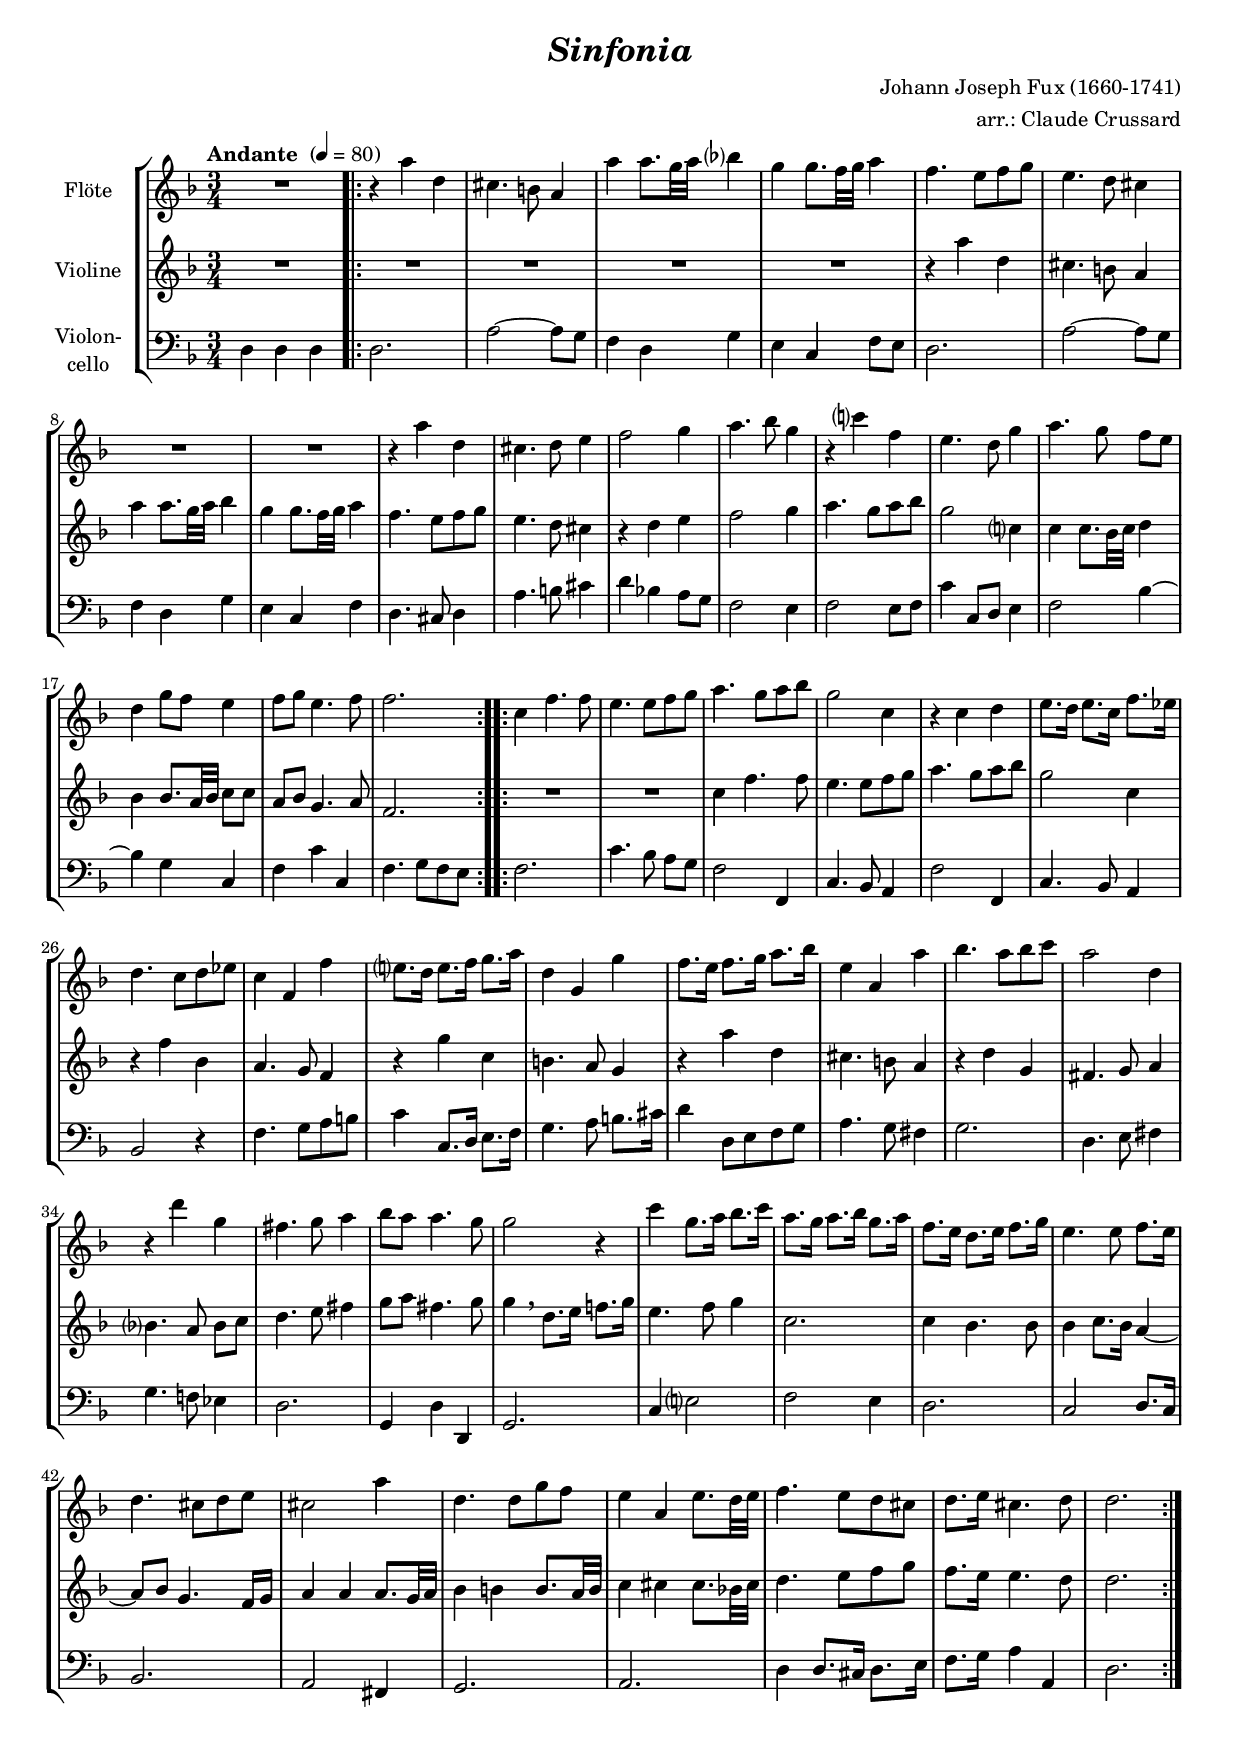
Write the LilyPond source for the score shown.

\version "2.18.2"
\include "deutsch.ly"
  
#(set-global-staff-size 18)

\header {
  title     = \markup \bold \italic "Sinfonia"
  composer  = "Johann Joseph Fux (1660-1741)"
  arranger  = "arr.: Claude Crussard"
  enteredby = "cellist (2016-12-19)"
%  piece     = ""
}

voiceconsts = {
  \key f \major
  \clef "treble"
  \time 3/4
  \numericTimeSignature
  \compressFullBarRests
  % Set default beaming for all staves
  \set Timing.beamExceptions = #'()
  \set Timing.baseMoment     = #(ly:make-moment 1 4)
  \set Timing.beatStructure  = #'(1 1 1)
  \tempo "Andante " 4=80
}

mifl = "flute"
mist = "string ensemble 1"
%minstr = "accordion"
miba = "bassoon"
%milo = "drawbar organ"
milo = "harpsichord"

va = \relative c''' {
  \voiceconsts

  R2.
  \repeat volta 2 {
    r4 a d,
    cis4. h8 a4
    a' a8. g32 a b?4
    g g8. f32 g a4
    f4. e8[ f g]
    e4. d8 cis4
    R2.*2
    r4 a' d,

    cis4. d8 e4
    f2 g4
    a4. b8 g4
    r c? f,
    e4. d8 g4
    a4. g8 f e
    d4 g8 f e4
    f8 g e4. f8
    f2.
  }

  \repeat volta 2 {
    c4 f4. f8
    e4. e8[ f g]
    a4. g8[ a b]
    g2 c,4
    r c d
    e8. d16 e8. c16 f8. es16
    d4. c8[ d es]
    c4 f, f'

    e?8. d16 e8. f16 g8. a16
    d,4 g, g'
    f8. e16 f8. g16 a8. b16
    e,4 a, a'
    b4. a8[ b c]
    a2 d,4
    r d' g,
    fis4. g8 a4

    b8 a a4. g8
    g2 r4
    c g8. a16 b8. c16
    a8. g16 a8. b16 g8. a16
    f8. e16 d8. e16 f8. g16
    e4. e8 f8. e16
    d4. cis8[ d e]

    cis2 a'4
    d,4. d8[ g f]
    e4 a, e'8. d32 e
    f4. e8[ d cis]
    d8. e16 cis4. d8
    d2.
  }
}

vb = \relative c''' {
  \voiceconsts

  R2.
  \repeat volta 2 {
    R2.*4
    r4 a d,
    cis4. h8 a4
    a' a8. g32 a b4
    g g8. f32 g a4
    f4. e8[ f g]
    e4. d8 cis4
    r d e

    f2 g4
    a4. g8[ a b]
    g2 c,?4
    c c8. b32 c d4
    b b8. a32 b c8 c
    a b g4. a8
    f2.
  }

  \repeat volta 2 {
    R2.*2
    c'4 f4. f8

    e4. e8[ f g]
    a4. g8[ a b]
    g2 c,4
    r f b,
    a4. g8 f4
    r g' c,
    h4. a8 g4
    r a' d,
    cis4. h8 a4
    r d g,

    fis4. g8 a4
    b?4. a8 b c
    d4. e8 fis4
    g8 a fis4. g8
    g4 \breathe d8. e16 f!8. g16
    e4. f8 g4
    c,2.
    c4 b4. b8

    b4 c8. b16 a4~
    a8 b g4. f16 g
    a4 a a8. g32 a
    b4 h h8. a32 h
    c4 cis cis8. b!32 cis
    d4. e8[ f g]
    f8. e16 e4. d8
    d2.
  }
}

vc = \relative c {
  \voiceconsts
  \clef "bass"

  d4 d d
  \repeat volta 2 {
    d2.
    a'2~ a8 g
    f4 d g
    e c f8 e
    d2.
    a'2~ a8 g
    f4 d g
    e c f
    d4. cis8 d4

    a'4. h8 cis4
    d b! a8 g
    f2 e4
    f2 e8 f
    c'4 c,8 d e4
    f2 b4~
    b g c,
    f c' c,
    f4. g8[ f e]
  }

  \repeat volta 2 {
    f2.

    c'4. b8 a g
    f2 f,4
    c'4. b8 a4
    f'2 f,4
    c'4. b8 a4
    b2 r4
    f'4. g8[ a h]
    c4 c,8. d16 e8. f16
    g4. a8 h8. cis16

    d4 d,8[ e f g]
    a4. g8 fis4
    g2.
    d4. e8 fis4
    g4. f!8 es4
    d2.
    g,4 d' d,
    g2. c4 e?2
    f e4
    d2.

    c2 d8. c16
    b2.
    a2 fis4
    g2.
    a
    d4 d8. cis16 d8. e16
    f8. g16 a4 a,
    d2.
  }
}


music = \new StaffGroup <<
      \new Staff {
	\set Staff.midiInstrument = \mifl
	\set Staff.instrumentName = \markup \center-column { "Flöte" }
	\transpose c c { \va }
      }

      \new Staff {
	\set Staff.midiInstrument = \mist
	\set Staff.instrumentName = \markup \center-column { "Violine" }
	\transpose c c { \vb }
      }

      \new Staff {
	\set Staff.midiInstrument = \mist
	\set Staff.instrumentName = \markup \center-column { "Violon-" "cello" }
	\transpose c c { \vc }
      }
>>

\book {
  \score {
    \music
    \layout {}
  }

  \score {
    \unfoldRepeats \music

    \midi {
      \context {
        \Score
      }
    }
  }
}
